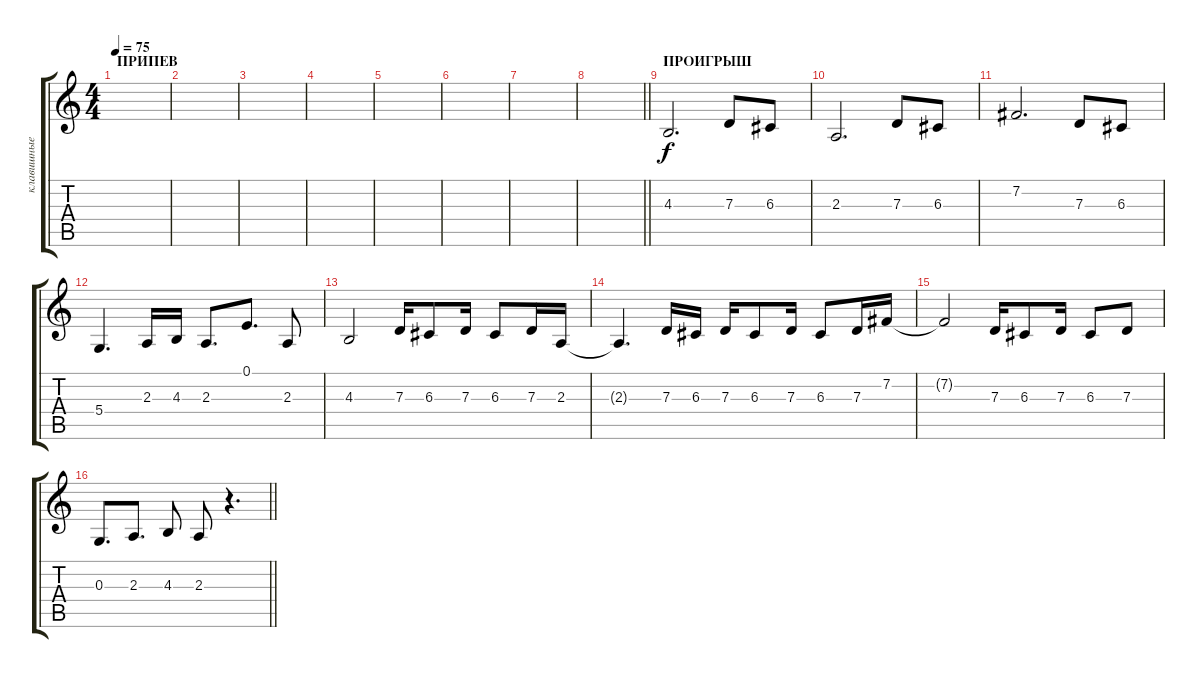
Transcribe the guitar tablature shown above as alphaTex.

\track ("клавишные" "клавишные") {instrument musicbox}
\staff {score tabs}
\tuning (E4 B3 G3 D3 A2 E2) {hide}
\ts (4 4)
\section ("" "ПРИПЕВ")
\tempo 75
\clef g2
\ks c
|
|
|
|
|
|
|
\barLineRight lightlight
|
\section ("" "ПРОИГРЫШ")
4.3.2{d} 7.3.8 6.3.8 |
2.3.2{d} 7.3.8 6.3.8 |
7.2.2{d} 7.3.8 6.3.8 |
5.4.4{d} 2.3.16 4.3.16 2.3.8{d} 0.1.8{d} 2.3.8 |
4.3.2 7.3.16 6.3.8 7.3.16 6.3.8 7.3.16 2.3.16 |
2.3{t}.4{d} 7.3.16 6.3.16 7.3.16 6.3.8 7.3.16 6.3.8 7.3.16 7.2.16 |
7.2{t}.2 7.3.16 6.3.8 7.3.16 6.3.8 7.3.8 |
\barLineRight lightlight
0.3.8{d} 2.3.8{d} 4.3.8 2.3.8 r.4{d}
